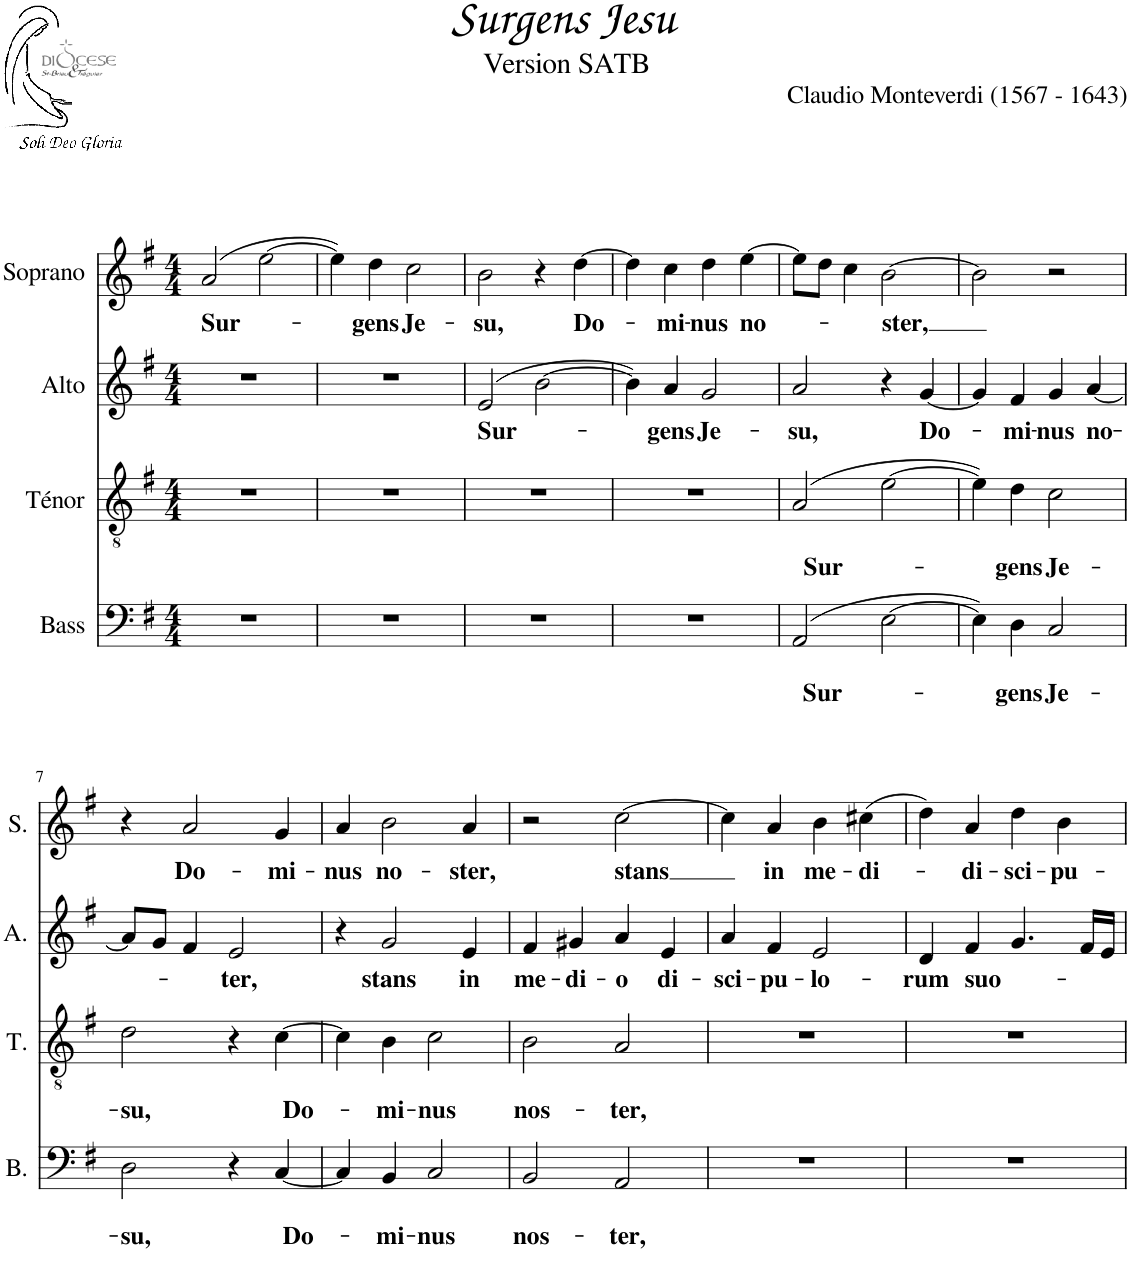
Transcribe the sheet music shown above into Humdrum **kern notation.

**kern	**text	**kern	**text	**kern	**text	**kern	**text
*part4	*part4	*part3	*part3	*part2	*part2	*part1	*part1
*staff4	*staff4	*staff3	*staff3	*staff2	*staff2	*staff1	*staff1
*I"Bass	*	*I"Ténor	*	*I"Alto	*	*I"Soprano	*
*I'B.	*	*I'T.	*	*I'A.	*	*I'S.	*
*clefF4	*	*clefGv2	*	*clefG2	*	*clefG2	*
*k[f#]	*	*k[f#]	*	*k[f#]	*	*k[f#]	*
*M4/4	*	*M4/4	*	*M4/4	*	*M4/4	*
=1	=1	=1	=1	=1	=1	=1	=1
!	!	!	!	!	!	!	!LO:LY:b
1r	.	1r	.	1r	.	(2a/	Sur-
.	.	.	.	.	.	[2ee\	.
=2	=2	=2	=2	=2	=2	=2	=2
1r	.	1r	.	1r	.	4ee\])	.
!	!	!	!	!	!	!	!LO:LY:b
.	.	.	.	.	.	4dd\	-gens
!	!	!	!	!	!	!	!LO:LY:b
.	.	.	.	.	.	2cc\	Je-
=3	=3	=3	=3	=3	=3	=3	=3
!	!	!	!	!	!LO:LY:b	!	!LO:LY:b
1r	.	1r	.	(2e/	Sur-	2b\	-su,
.	.	.	.	[2b\	.	4r	.
!	!	!	!	!	!	!	!LO:LY:b
.	.	.	.	.	.	[4dd\	Do-
=4	=4	=4	=4	=4	=4	=4	=4
1r	.	1r	.	4b\])	.	4dd\]	.
!	!	!	!	!	!LO:LY:b	!	!LO:LY:b
.	.	.	.	4a/	-gens	4cc\	-mi-
!	!	!	!	!	!LO:LY:b	!	!LO:LY:b
.	.	.	.	2g/	Je-	4dd\	-nus
!	!	!	!	!	!	!	!LO:LY:b
.	.	.	.	.	.	[4ee\	no-
=5	=5	=5	=5	=5	=5	=5	=5
!	!LO:LY:b	!	!LO:LY:b	!	!LO:LY:b	!	!
(2AA/	Sur-	(2A/	Sur-	2a/	-su,	8ee\L]	.
.	.	.	.	.	.	8dd\J	.
.	.	.	.	.	.	4cc\	.
!	!	!	!	!	!	!	!LO:LY:b
[2E\	.	[2e\	.	4r	.	[2b\	-ster,
!	!	!	!	!	!LO:LY:b	!	!
.	.	.	.	[4g/	Do-	.	.
=6	=6	=6	=6	=6	=6	=6	=6
4E\])	.	4e\])	.	4g/]	.	2b\]	.
!	!LO:LY:b	!	!LO:LY:b	!	!LO:LY:b	!	!
4D\	-gens	4d\	-gens	4f#/	-mi-	.	.
!	!LO:LY:b	!	!LO:LY:b	!	!LO:LY:b	!	!
2C/	Je-	2c\	Je-	4g/	-nus	2r	.
!	!	!	!	!	!LO:LY:b	!	!
.	.	.	.	[4a/	no-	.	.
!!LO:LB:g=z
=7	=7	=7	=7	=7	=7	=7	=7
!	!LO:LY:b	!	!LO:LY:b	!	!	!	!
2D\	-su,	2d\	-su,	8a/L]	.	4r	.
.	.	.	.	8g/J	.	.	.
!	!	!	!	!	!	!	!LO:LY:b
.	.	.	.	4f#/	.	2a/	Do-
!	!	!	!	!	!LO:LY:b	!	!
4r	.	4r	.	2e/	-ter,	.	.
!	!LO:LY:b	!	!LO:LY:b	!	!	!	!LO:LY:b
[4C/	Do-	[4c\	Do-	.	.	4g/	-mi-
=8	=8	=8	=8	=8	=8	=8	=8
!	!	!	!	!	!	!	!LO:LY:b
4C/]	.	4c\]	.	4r	.	4a/	-nus
!	!LO:LY:b	!	!LO:LY:b	!	!LO:LY:b	!	!LO:LY:b
4BB/	-mi-	4B\	-mi-	2g/	stans	2b\	no-
!	!LO:LY:b	!	!LO:LY:b	!	!	!	!
2C/	-nus	2c\	-nus	.	.	.	.
!	!	!	!	!	!LO:LY:b	!	!LO:LY:b
.	.	.	.	4e/	in	4a/	-ster,
=9	=9	=9	=9	=9	=9	=9	=9
!	!LO:LY:b	!	!LO:LY:b	!	!LO:LY:b	!	!
2BB/	nos-	2B\	nos-	4f#/	me-	2r	.
!	!	!	!	!	!LO:LY:b	!	!
.	.	.	.	4g#X/	-di-	.	.
!	!LO:LY:b	!	!LO:LY:b	!	!LO:LY:b	!	!LO:LY:b
2AA/	-ter,	2A/	-ter,	4a/	-o	[2cc\	stans
!	!	!	!	!	!LO:LY:b	!	!
.	.	.	.	4e/	di-	.	.
=10	=10	=10	=10	=10	=10	=10	=10
!	!	!	!	!	!LO:LY:b	!	!
1r	.	1r	.	4a/	-sci-	4cc\]	.
!	!	!	!	!	!LO:LY:b	!	!LO:LY:b
.	.	.	.	4f#/	-pu-	4a/	in
!	!	!	!	!	!LO:LY:b	!	!LO:LY:b
.	.	.	.	2e/	-lo-	4b\	me-
!	!	!	!	!	!	!	!LO:LY:b
.	.	.	.	.	.	(4cc#X\	-di-
=11	=11	=11	=11	=11	=11	=11	=11
!	!	!	!	!	!LO:LY:b	!	!
1r	.	1r	.	4d/	-rum	4dd\)	.
!	!	!	!	!	!LO:LY:b	!	!LO:LY:b
.	.	.	.	4f#/	suo-	4a/	-di-
!	!	!	!	!	!	!	!LO:LY:b
.	.	.	.	4.g/	.	4dd\	-sci-
!	!	!	!	!	!	!	!LO:LY:b
.	.	.	.	.	.	4b\	-pu-
.	.	.	.	16f#/LL	.	.	.
.	.	.	.	16e/JJ	.	.	.
=	=	=	=	=	=	=	=
*-	*-	*-	*-	*-	*-	*-	*-
